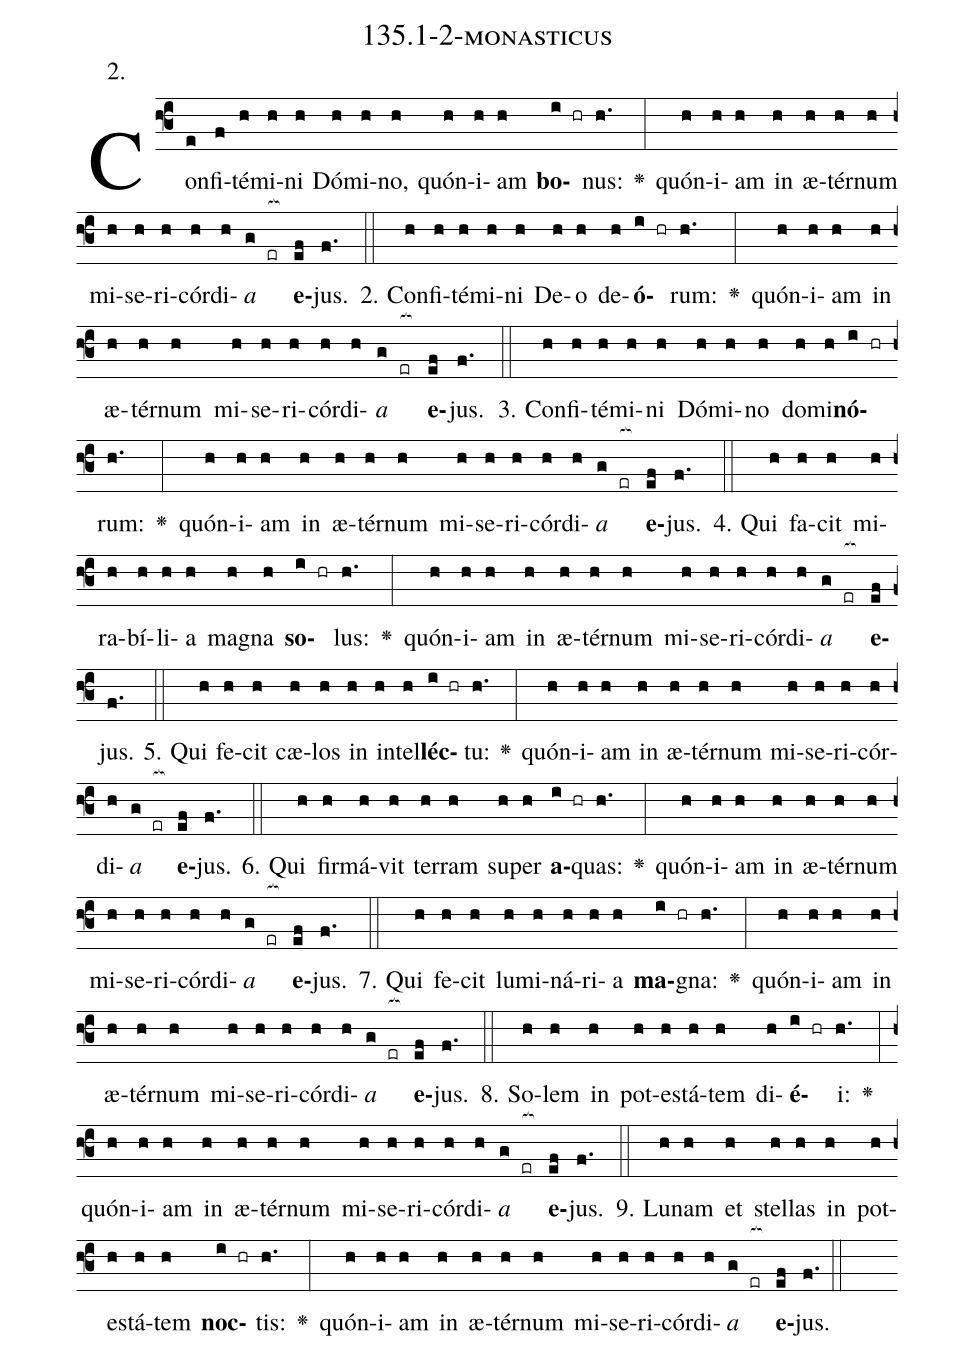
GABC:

name: 135.1-2-monasticus;
annotation: 2.;
%%
(f3)Con(e)fi(f)té(h)mi(h)ni(h) Dó(h)mi(h)no,(h) quón(h)i(h)am(h) <b>bo</b>(i hr)nus:(h.) <v>\greheightstar</v>(:) quón(h)i(h)am(h) in(h) æ(h)tér(h)num(h) mi(h)se(h)ri(h)cór(h)di(h)<i>a</i>(g er[ocb:1{]) <b>e</b>(ef[ocb:0}])jus.(f.) (::)
2. Con(h)fi(h)té(h)mi(h)ni(h) De(h)o(h) de(h)<b>ó</b>(i hr)rum:(h.) <v>\greheightstar</v>(:) quón(h)i(h)am(h) in(h) æ(h)tér(h)num(h) mi(h)se(h)ri(h)cór(h)di(h)<i>a</i>(g er[ocb:1{]) <b>e</b>(ef[ocb:0}])jus.(f.) (::)
3. Con(h)fi(h)té(h)mi(h)ni(h) Dó(h)mi(h)no(h) do(h)mi(h)<b>nó</b>(i hr)rum:(h.) <v>\greheightstar</v>(:) quón(h)i(h)am(h) in(h) æ(h)tér(h)num(h) mi(h)se(h)ri(h)cór(h)di(h)<i>a</i>(g er[ocb:1{]) <b>e</b>(ef[ocb:0}])jus.(f.) (::)
4. Qui(h) fa(h)cit(h) mi(h)ra(h)bí(h)li(h)a(h) ma(h)gna(h) <b>so</b>(i hr)lus:(h.) <v>\greheightstar</v>(:) quón(h)i(h)am(h) in(h) æ(h)tér(h)num(h) mi(h)se(h)ri(h)cór(h)di(h)<i>a</i>(g er[ocb:1{]) <b>e</b>(ef[ocb:0}])jus.(f.) (::)
5. Qui(h) fe(h)cit(h) cæ(h)los(h) in(h) in(h)tel(h)<b>léc</b>(i hr)tu:(h.) <v>\greheightstar</v>(:) quón(h)i(h)am(h) in(h) æ(h)tér(h)num(h) mi(h)se(h)ri(h)cór(h)di(h)<i>a</i>(g er[ocb:1{]) <b>e</b>(ef[ocb:0}])jus.(f.) (::)
6. Qui(h) fir(h)má(h)vit(h) ter(h)ram(h) su(h)per(h) <b>a</b>(i hr)quas:(h.) <v>\greheightstar</v>(:) quón(h)i(h)am(h) in(h) æ(h)tér(h)num(h) mi(h)se(h)ri(h)cór(h)di(h)<i>a</i>(g er[ocb:1{]) <b>e</b>(ef[ocb:0}])jus.(f.) (::)
7. Qui(h) fe(h)cit(h) lu(h)mi(h)ná(h)ri(h)a(h) <b>ma</b>(i hr)gna:(h.) <v>\greheightstar</v>(:) quón(h)i(h)am(h) in(h) æ(h)tér(h)num(h) mi(h)se(h)ri(h)cór(h)di(h)<i>a</i>(g er[ocb:1{]) <b>e</b>(ef[ocb:0}])jus.(f.) (::)
8. So(h)lem(h) in(h) pot(h)es(h)tá(h)tem(h) di(h)<b>é</b>(i hr)i:(h.) <v>\greheightstar</v>(:) quón(h)i(h)am(h) in(h) æ(h)tér(h)num(h) mi(h)se(h)ri(h)cór(h)di(h)<i>a</i>(g er[ocb:1{]) <b>e</b>(ef[ocb:0}])jus.(f.) (::)
9. Lu(h)nam(h) et(h) stel(h)las(h) in(h) pot(h)es(h)tá(h)tem(h) <b>noc</b>(i hr)tis:(h.) <v>\greheightstar</v>(:) quón(h)i(h)am(h) in(h) æ(h)tér(h)num(h) mi(h)se(h)ri(h)cór(h)di(h)<i>a</i>(g er[ocb:1{]) <b>e</b>(ef[ocb:0}])jus.(f.) (::)
